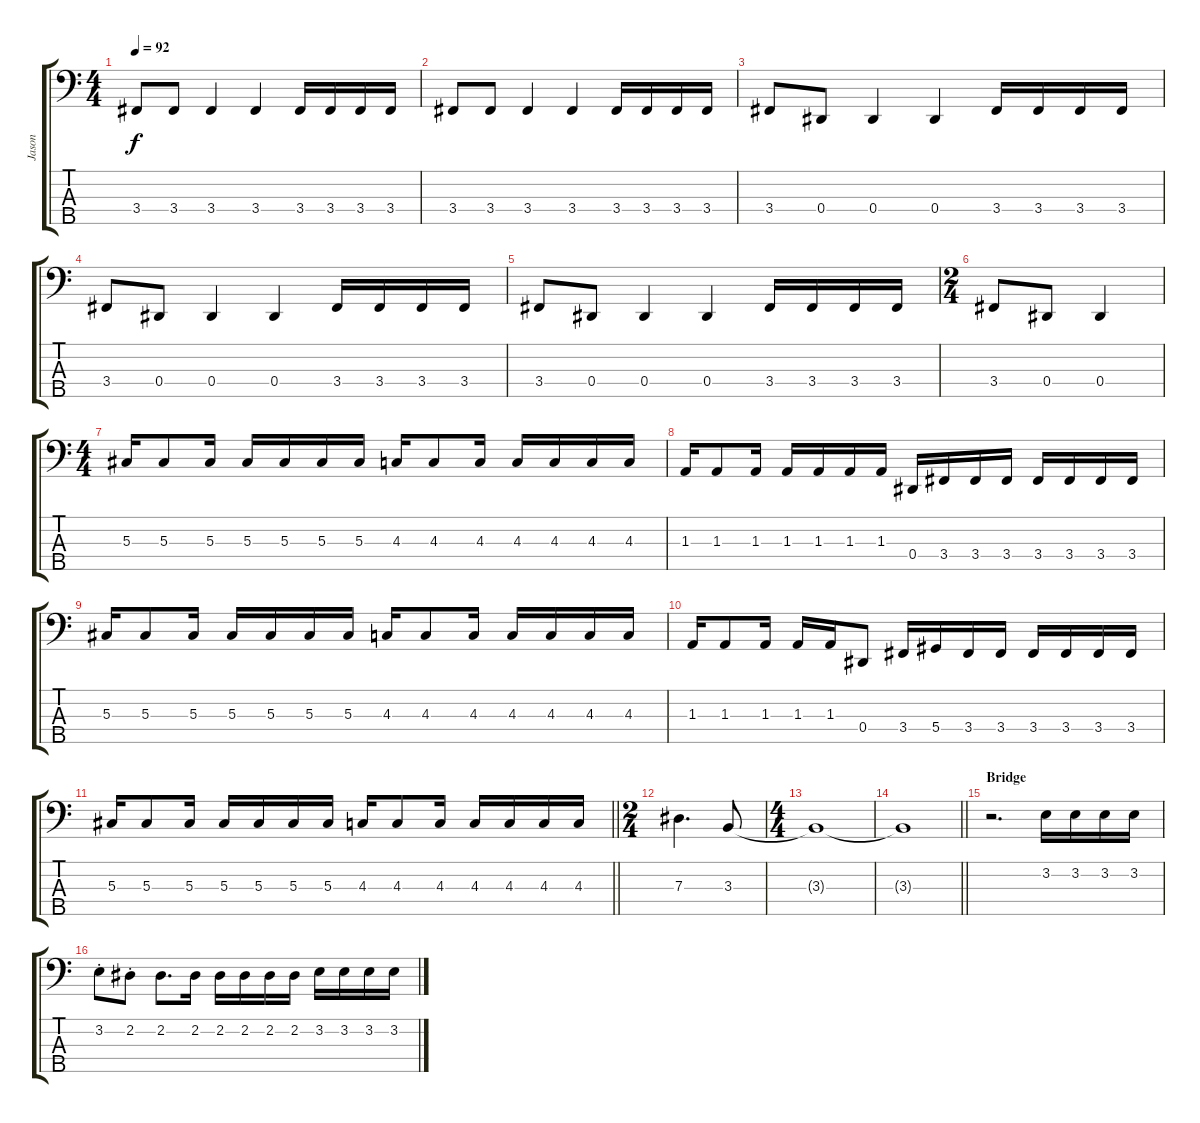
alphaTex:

\track ("Jason" "Jason") {instrument electricbassfinger}
\staff {score tabs}
\tuning (Gb2 Db2 Ab1 Eb1 Bb0) {hide}
\ts (4 4)
\tempo 92
\clef f4
\ks c
3.4.8{dy f} 3.4.8 3.4.4 3.4.4 3.4.16 3.4.16 3.4.16 3.4.16 |
3.4.8 3.4.8 3.4.4 3.4.4 3.4.16 3.4.16 3.4.16 3.4.16 |
3.4.8 0.4.8 0.4.4 0.4.4 3.4.16 3.4.16 3.4.16 3.4.16 |
3.4.8 0.4.8 0.4.4 0.4.4 3.4.16 3.4.16 3.4.16 3.4.16 |
3.4.8 0.4.8 0.4.4 0.4.4 3.4.16 3.4.16 3.4.16 3.4.16 |
\ts (2 4)
3.4.8 0.4.8 0.4.4 |
\ts (4 4)
5.3.16 5.3.8 5.3.16 5.3.16 5.3.16 5.3.16 5.3.16 4.3.16 4.3.8 4.3.16 4.3.16 4.3.16 4.3.16 4.3.16 |
1.3.16 1.3.8 1.3.16 1.3.16 1.3.16 1.3.16 1.3.16 0.4.16 3.4.16 3.4.16 3.4.16 3.4.16 3.4.16 3.4.16 3.4.16 |
5.3.16 5.3.8 5.3.16 5.3.16 5.3.16 5.3.16 5.3.16 4.3.16 4.3.8 4.3.16 4.3.16 4.3.16 4.3.16 4.3.16 |
1.3.16 1.3.8 1.3.16 1.3.16 1.3.16 0.4.8 3.4.16 5.4.16 3.4.16 3.4.16 3.4.16 3.4.16 3.4.16 3.4.16 |
\barLineRight lightlight
5.3.16 5.3.8 5.3.16 5.3.16 5.3.16 5.3.16 5.3.16 4.3.16 4.3.8 4.3.16 4.3.16 4.3.16 4.3.16 4.3.16 |
\ts (2 4)
\section ("" "")
7.3.4{d} 3.3.8 |
\ts (4 4)
3.3{t}.1 |
\barLineRight lightlight
3.3{t}.1 |
\section ("" "Bridge")
r.2{d} 3.2.16 3.2.16 3.2.16 3.2.16 |
3.2{st}.8 2.2{st}.8 2.2.8{d} 2.2.16 2.2.16 2.2.16 2.2.16 2.2.16 3.2.16 3.2.16 3.2.16 3.2.16
